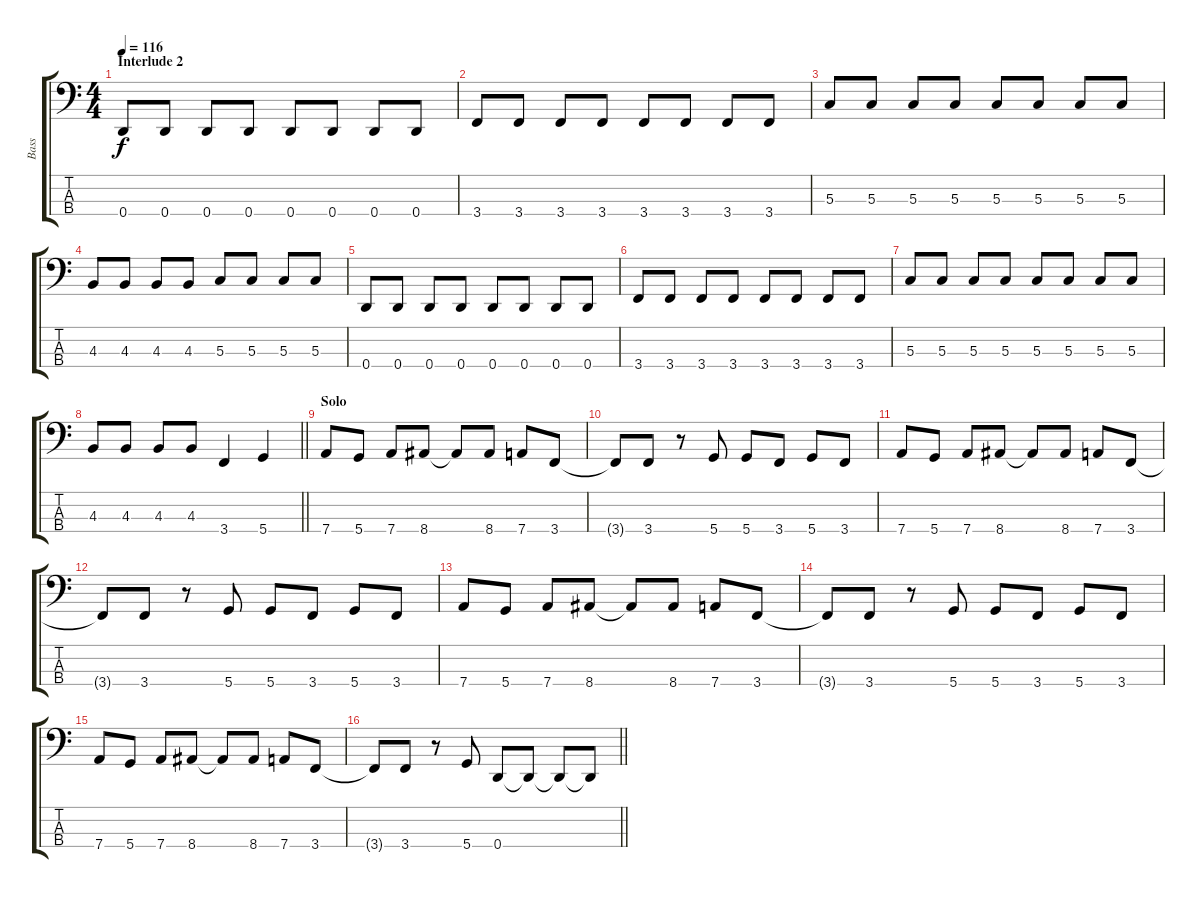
\track ("Bass" "Bass") {instrument electricbassfinger}
\staff {score tabs}
\tuning (F2 C2 G1 D1) {hide}
\ts (4 4)
\section ("" "Interlude 2")
\tempo 116
\clef f4
\ks c
0.4.8{dy f} 0.4.8 0.4.8 0.4.8 0.4.8 0.4.8 0.4.8 0.4.8 |
3.4.8 3.4.8 3.4.8 3.4.8 3.4.8 3.4.8 3.4.8 3.4.8 |
5.3.8 5.3.8 5.3.8 5.3.8 5.3.8 5.3.8 5.3.8 5.3.8 |
4.3.8 4.3.8 4.3.8 4.3.8 5.3.8 5.3.8 5.3.8 5.3.8 |
0.4.8 0.4.8 0.4.8 0.4.8 0.4.8 0.4.8 0.4.8 0.4.8 |
3.4.8 3.4.8 3.4.8 3.4.8 3.4.8 3.4.8 3.4.8 3.4.8 |
5.3.8 5.3.8 5.3.8 5.3.8 5.3.8 5.3.8 5.3.8 5.3.8 |
\barLineRight lightlight
4.3.8 4.3.8 4.3.8 4.3.8 3.4.4 5.4.4 |
\section ("" "Solo")
7.4.8 5.4.8 7.4.8 8.4.8 8.4{t}.8 8.4.8 7.4.8 3.4.8 |
3.4{t}.8 3.4.8 r.8 5.4.8 5.4.8 3.4.8 5.4.8 3.4.8 |
7.4.8 5.4.8 7.4.8 8.4.8 8.4{t}.8 8.4.8 7.4.8 3.4.8 |
3.4{t}.8 3.4.8 r.8 5.4.8 5.4.8 3.4.8 5.4.8 3.4.8 |
7.4.8 5.4.8 7.4.8 8.4.8 8.4{t}.8 8.4.8 7.4.8 3.4.8 |
3.4{t}.8 3.4.8 r.8 5.4.8 5.4.8 3.4.8 5.4.8 3.4.8 |
7.4.8 5.4.8 7.4.8 8.4.8 8.4{t}.8 8.4.8 7.4.8 3.4.8 |
\barLineRight lightlight
3.4{t}.8 3.4.8 r.8 5.4.8 0.4.8 0.4{t}.8 0.4{t}.8 0.4{t}.8
